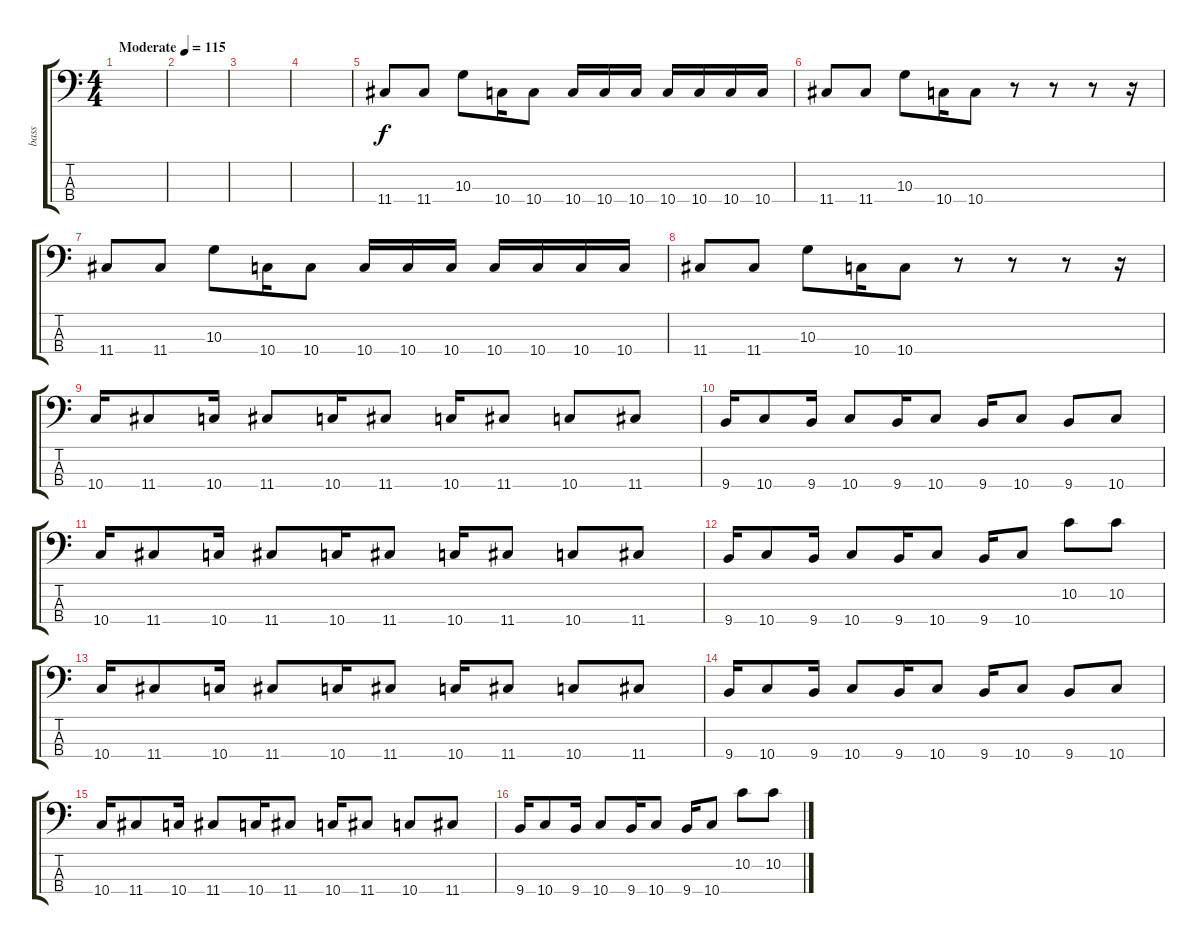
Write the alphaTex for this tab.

\track ("bass" "bass") {instrument electricbasspick}
\staff {score tabs}
\tuning (G2 D2 A1 D1) {hide}
\ts (4 4)
\tempo (115 "Moderate")
\clef f4
\ks c
|
|
|
|
11.4.8 11.4.8 10.3.8 10.4.16 10.4.8 10.4.16 10.4.16 10.4.16 10.4.16 10.4.16 10.4.16 10.4.16 |
11.4.8 11.4.8 10.3.8 10.4.16 10.4.8 r.8 r.8 r.8 r.16 |
11.4.8 11.4.8 10.3.8 10.4.16 10.4.8 10.4.16 10.4.16 10.4.16 10.4.16 10.4.16 10.4.16 10.4.16 |
11.4.8 11.4.8 10.3.8 10.4.16 10.4.8 r.8 r.8 r.8 r.16 |
10.4.16 11.4.8 10.4.16 11.4.8 10.4.16 11.4.8 10.4.16 11.4.8 10.4.8 11.4.8 |
9.4.16 10.4.8 9.4.16 10.4.8 9.4.16 10.4.8 9.4.16 10.4.8 9.4.8 10.4.8 |
10.4.16 11.4.8 10.4.16 11.4.8 10.4.16 11.4.8 10.4.16 11.4.8 10.4.8 11.4.8 |
9.4.16 10.4.8 9.4.16 10.4.8 9.4.16 10.4.8 9.4.16 10.4.8 10.2.8 10.2.8 |
10.4.16 11.4.8 10.4.16 11.4.8 10.4.16 11.4.8 10.4.16 11.4.8 10.4.8 11.4.8 |
9.4.16 10.4.8 9.4.16 10.4.8 9.4.16 10.4.8 9.4.16 10.4.8 9.4.8 10.4.8 |
10.4.16 11.4.8 10.4.16 11.4.8 10.4.16 11.4.8 10.4.16 11.4.8 10.4.8 11.4.8 |
9.4.16 10.4.8 9.4.16 10.4.8 9.4.16 10.4.8 9.4.16 10.4.8 10.2.8 10.2.8
